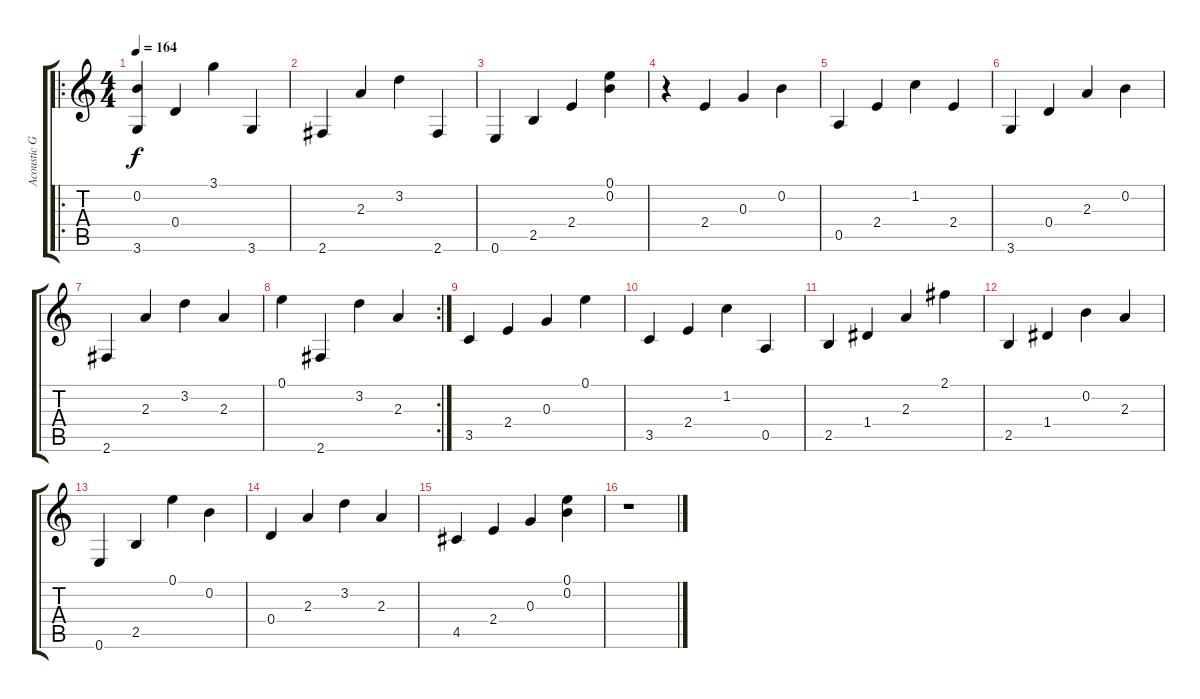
\track ("Acoustic Guitar" "Acoustic G") {instrument acousticguitarsteel}
\staff {score tabs}
\tuning (E4 B3 G3 D3 A2 E2) {hide}
\ro
\ts (4 4)
\tempo 164
\clef g2
\ks c
(0.2 3.6).4{dy f} 0.4.4 3.1.4 3.6.4 |
2.6.4 2.3.4 3.2.4 2.6.4 |
0.6.4 2.5.4 2.4.4 (0.1 0.2).4 |
r.4 2.4.4 0.3.4 0.2.4 |
0.5.4 2.4.4 1.2.4 2.4.4 |
3.6.4 0.4.4 2.3.4 0.2.4 |
2.6.4 2.3.4 3.2.4 2.3.4 |
\rc 2
0.1.4 2.6.4 3.2.4 2.3.4 |
3.5.4 2.4.4 0.3.4 0.1.4 |
3.5.4 2.4.4 1.2.4 0.5.4 |
2.5.4 1.4.4 2.3.4 2.1.4 |
2.5.4 1.4.4 0.2.4 2.3.4 |
0.6.4 2.5.4 0.1.4 0.2.4 |
0.4.4 2.3.4 3.2.4 2.3.4 |
4.5.4 2.4.4 0.3.4 (0.1 0.2).4 |
r.1
